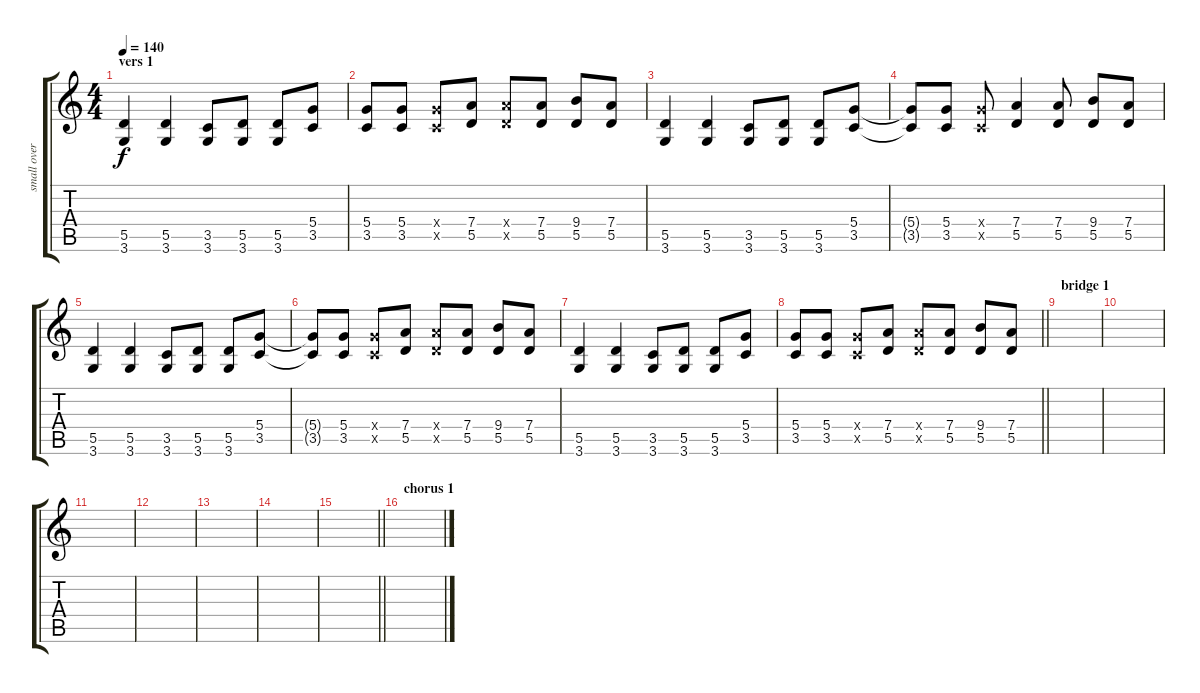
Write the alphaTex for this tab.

\track ("small overdrive to rythme" "small over") {instrument overdrivenguitar}
\staff {score tabs}
\tuning (E4 B3 G3 D3 A2 E2) {hide}
\ts (4 4)
\section ("" "vers 1")
\tempo 140
\clef g2
\ks c
(5.5 3.6).4{dy f} (5.5 3.6).4 (3.5 3.6).8 (5.5 3.6).8 (5.5 3.6).8 (5.4 3.5).8 |
(5.4 3.5).8 (5.4 3.5).8 (5.4{x} 3.5{x}).8 (7.4 5.5).8 (7.4{x} 5.5{x}).8 (7.4 5.5).8 (9.4 5.5).8 (7.4 5.5).8 |
(5.5 3.6).4 (5.5 3.6).4 (3.5 3.6).8 (5.5 3.6).8 (5.5 3.6).8 (5.4 3.5).8 |
(5.4{t} 3.5{t}).8 (5.4 3.5).8 (5.4{x} 3.5{x}).8 (7.4 5.5).4 (7.4 5.5).8 (9.4 5.5).8 (7.4 5.5).8 |
(5.5 3.6).4 (5.5 3.6).4 (3.5 3.6).8 (5.5 3.6).8 (5.5 3.6).8 (5.4 3.5).8 |
(5.4{t} 3.5{t}).8 (5.4 3.5).8 (5.4{x} 3.5{x}).8 (7.4 5.5).8 (7.4{x} 5.5{x}).8 (7.4 5.5).8 (9.4 5.5).8 (7.4 5.5).8 |
(5.5 3.6).4 (5.5 3.6).4 (3.5 3.6).8 (5.5 3.6).8 (5.5 3.6).8 (5.4 3.5).8 |
\barLineRight lightlight
(5.4 3.5).8 (5.4 3.5).8 (5.4{x} 3.5{x}).8 (7.4 5.5).8 (7.4{x} 5.5{x}).8 (7.4 5.5).8 (9.4 5.5).8 (7.4 5.5).8 |
\section ("" "bridge 1")
|
|
|
|
|
|
\barLineRight lightlight
|
\section ("" "chorus 1")
